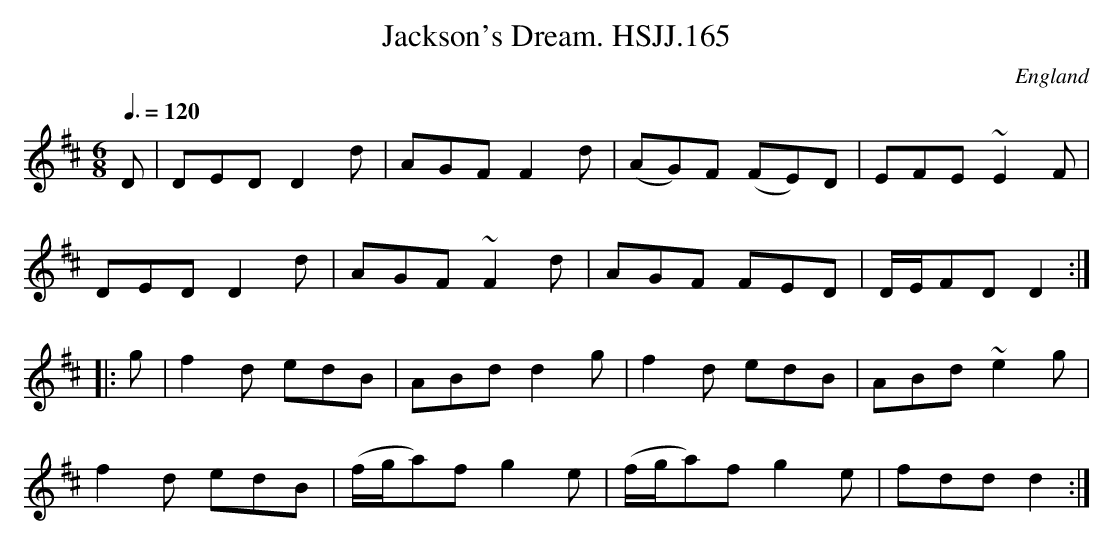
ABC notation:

X:1
T:Jackson's Dream. HSJJ.165
L:1/8
M:6/8
O:England
Q:3/8=120
K:D
D|DEDD2d|AGFF2d|(AG)F (FE)D|EFE~E2F|!
DEDD2d|AGF~F2d|AGF FED|D/E/FDD2:|!
|:g|f2d edB|ABdd2g|f2d edB|ABd~e2g|!
f2d edB|(f/g/a)f g2e|(f/g/a)fg2e|fddd2:|
